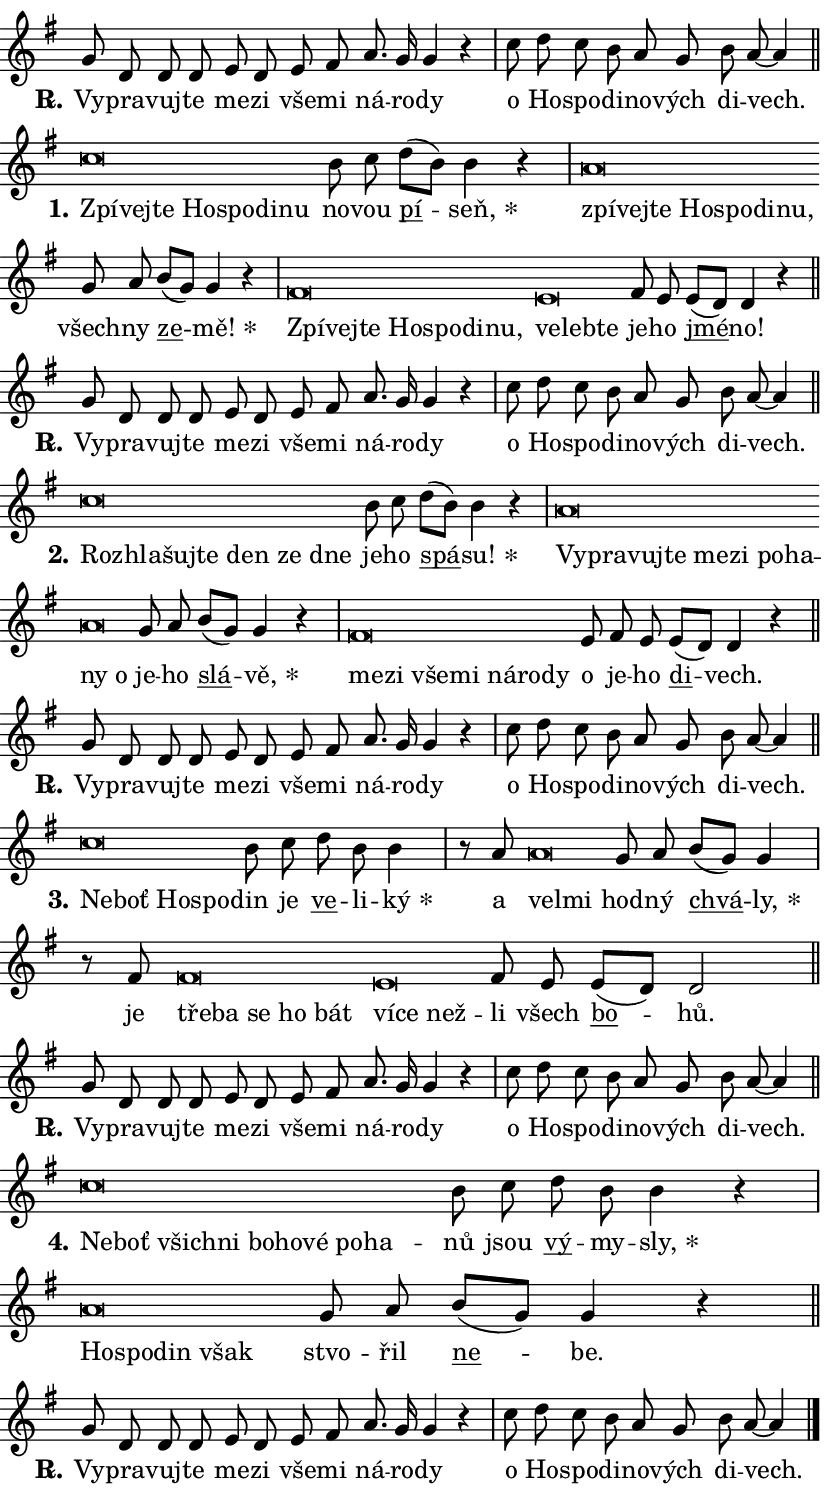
\version "2.24.0"
\header { tagline = "" }
\paper {
  indent = 0\cm
  top-margin = 0\cm
  right-margin = 0.13\cm % to fit lyric hyphens
  bottom-margin = 0\cm
  left-margin = 0\cm
  paper-width = 14\cm
  page-breaking = #ly:one-page-breaking
  system-system-spacing.basic-distance = #11
  score-system-spacing.basic-distance = #11
  ragged-last = ##f
}


%% Author: Thomas Morley
%% https://lists.gnu.org/archive/html/lilypond-user/2020-05/msg00002.html
#(define (line-position grob)
"Returns position of @var[grob} in current system:
   @code{'start}, if at first time-step
   @code{'end}, if at last time-step
   @code{'middle} otherwise
"
  (let* ((col (ly:item-get-column grob))
         (ln (ly:grob-object col 'left-neighbor))
         (rn (ly:grob-object col 'right-neighbor))
         (col-to-check-left (if (ly:grob? ln) ln col))
         (col-to-check-right (if (ly:grob? rn) rn col))
         (break-dir-left
           (and
             (ly:grob-property col-to-check-left 'non-musical #f)
             (ly:item-break-dir col-to-check-left)))
         (break-dir-right
           (and
             (ly:grob-property col-to-check-right 'non-musical #f)
             (ly:item-break-dir col-to-check-right))))
        (cond ((eqv? 1 break-dir-left) 'start)
              ((eqv? -1 break-dir-right) 'end)
              (else 'middle))))

#(define (tranparent-at-line-position vctor)
  (lambda (grob)
  "Relying on @code{line-position} select the relevant enry from @var{vctor}.
Used to determine transparency,"
    (case (line-position grob)
      ((end) (not (vector-ref vctor 0)))
      ((middle) (not (vector-ref vctor 1)))
      ((start) (not (vector-ref vctor 2))))))

noteHeadBreakVisibility =
#(define-music-function (break-visibility)(vector?)
"Makes @code{NoteHead}s transparent relying on @var{break-visibility}"
#{
  \override NoteHead.transparent =
    #(tranparent-at-line-position break-visibility)
#})

#(define delete-ledgers-for-transparent-note-heads
  (lambda (grob)
    "Reads whether a @code{NoteHead} is transparent.
If so this @code{NoteHead} is removed from @code{'note-heads} from
@var{grob}, which is supposed to be @code{LedgerLineSpanner}.
As a result ledgers are not printed for this @code{NoteHead}"
    (let* ((nhds-array (ly:grob-object grob 'note-heads))
           (nhds-list
             (if (ly:grob-array? nhds-array)
                 (ly:grob-array->list nhds-array)
                 '()))
           ;; Relies on the transparent-property being done before
           ;; Staff.LedgerLineSpanner.after-line-breaking is executed.
           ;; This is fragile ...
           (to-keep
             (remove
               (lambda (nhd)
                 (ly:grob-property nhd 'transparent #f))
               nhds-list)))
      ;; TODO find a better method to iterate over grob-arrays, similiar
      ;; to filter/remove etc for lists
      ;; For now rebuilt from scratch
      (set! (ly:grob-object grob 'note-heads)  '())
      (for-each
        (lambda (nhd)
          (ly:pointer-group-interface::add-grob grob 'note-heads nhd))
        to-keep))))

squashNotes = {
  \override NoteHead.X-extent = #'(-0.2 . 0.2)
  \override NoteHead.Y-extent = #'(-0.75 . 0)
  \override NoteHead.stencil =
    #(lambda (grob)
       (let ((pos (ly:grob-property grob 'staff-position)))
         (begin
           (if (< pos -7) (display "ERROR: Lower brevis then expected\n") (display ""))
           (if (<= pos -6) ly:text-interface::print ly:note-head::print))))
}
unSquashNotes = {
  \revert NoteHead.X-extent
  \revert NoteHead.Y-extent
  \revert NoteHead.stencil
}

hideNotes = \noteHeadBreakVisibility #begin-of-line-visible
unHideNotes = \noteHeadBreakVisibility #all-visible

% work-around for resetting accidentals
% https://lilypond.org/doc/v2.23/Documentation/notation/displaying-rhythms#unmetered-music
cadenzaMeasure = {
  \cadenzaOff
  \partial 1024 s1024
  \cadenzaOn
}

#(define-markup-command (accent layout props text) (markup?)
  "Underline accented syllable"
  (interpret-markup layout props
    #{\markup \override #'(offset . 4.3) \underline { #text }#}))

responsum = \markup \concat {
  "R" \hspace #-1.05 \path #0.1 #'((moveto 0 0.07) (lineto 0.9 0.8)) \hspace #0.05 "."
}

spaceSize = #0.6828661417322834 % exact space size for TeX Gyre Schola

\layout {
  \context {
    \Staff
    \remove "Time_signature_engraver"
    \override LedgerLineSpanner.after-line-breaking = #delete-ledgers-for-transparent-note-heads
  }
  \context {
    \Lyrics {
      \override LyricSpace.minimum-distance = \spaceSize
      \override LyricText.font-name = #"TeX Gyre Schola"
      \override LyricText.font-size = 1
      \override StanzaNumber.font-name = #"TeX Gyre Schola Bold"
      \override StanzaNumber.font-size = 1
    }
  }
  \context {
    \Score 
    \override NoteHead.text =
      #(lambda (grob) 
        (let ((pos (ly:grob-property grob 'staff-position)))
          #{\markup {
            \combine
              \halign #-0.55 \raise #(if (= pos -6) 0 0.5) \override #'(thickness . 2) \draw-line #'(3.2 . 0)
              \musicglyph "noteheads.sM1"
          }#}))
  }
}

% magnetic-lyrics.ily
%
%   written by
%     Jean Abou Samra <jean@abou-samra.fr>
%     Werner Lemberg <wl@gnu.org>
%
%   adapted by
%     Jiri Hon <jiri.hon@gmail.com>
%
% Version 2022-Apr-15

% https://www.mail-archive.com/lilypond-user@gnu.org/msg149350.html

#(define (Left_hyphen_pointer_engraver context)
   "Collect syllable-hyphen-syllable occurrences in lyrics and store
them in properties.  This engraver only looks to the left.  For
example, if the lyrics input is @code{foo -- bar}, it does the
following.

@itemize @bullet
@item
Set the @code{text} property of the @code{LyricHyphen} grob between
@q{foo} and @q{bar} to @code{foo}.

@item
Set the @code{left-hyphen} property of the @code{LyricText} grob with
text @q{foo} to the @code{LyricHyphen} grob between @q{foo} and
@q{bar}.
@end itemize

Use this auxiliary engraver in combination with the
@code{lyric-@/text::@/apply-@/magnetic-@/offset!} hook."
   (let ((hyphen #f)
         (text #f))
     (make-engraver
      (acknowledgers
       ((lyric-syllable-interface engraver grob source-engraver)
        (set! text grob)))
      (end-acknowledgers
       ((lyric-hyphen-interface engraver grob source-engraver)
        ;(when (not (grob::has-interface grob 'lyric-space-interface))
          (set! hyphen grob)));)
      ((stop-translation-timestep engraver)
       (when (and text hyphen)
         (ly:grob-set-object! text 'left-hyphen hyphen))
       (set! text #f)
       (set! hyphen #f)))))

#(define (lyric-text::apply-magnetic-offset! grob)
   "If the space between two syllables is less than the value in
property @code{LyricText@/.details@/.squash-threshold}, move the right
syllable to the left so that it gets concatenated with the left
syllable.

Use this function as a hook for
@code{LyricText@/.after-@/line-@/breaking} if the
@code{Left_@/hyphen_@/pointer_@/engraver} is active."
   (let ((hyphen (ly:grob-object grob 'left-hyphen #f)))
     (when hyphen
       (let ((left-text (ly:spanner-bound hyphen LEFT)))
         (when (grob::has-interface left-text 'lyric-syllable-interface)
           (let* ((common (ly:grob-common-refpoint grob left-text X))
                  (this-x-ext (ly:grob-extent grob common X))
                  (left-x-ext
                   (begin
                     ;; Trigger magnetism for left-text.
                     (ly:grob-property left-text 'after-line-breaking)
                     (ly:grob-extent left-text common X)))
                  ;; `delta` is the gap width between two syllables.
                  (delta (- (interval-start this-x-ext)
                            (interval-end left-x-ext)))
                  (details (ly:grob-property grob 'details))
                  (threshold (assoc-get 'squash-threshold details 0.2)))
             (when (< delta threshold)
               (let* (;; We have to manipulate the input text so that
                      ;; ligatures crossing syllable boundaries are not
                      ;; disabled.  For languages based on the Latin
                      ;; script this is essentially a beautification.
                      ;; However, for non-Western scripts it can be a
                      ;; necessity.
                      (lt (ly:grob-property left-text 'text))
                      (rt (ly:grob-property grob 'text))
                      (is-space (grob::has-interface hyphen 'lyric-space-interface))
                      (space (if is-space " " ""))
                      (extra-delta (if is-space spaceSize 0))
                      ;; Append new syllable.
                      (ltrt-space (if (and (string? lt) (string? rt))
                                (string-append lt space rt)
                                (make-concat-markup (list lt space rt))))
                      ;; Right-align `ltrt` to the right side.
                      (ltrt-space-markup (grob-interpret-markup
                               grob
                               (make-translate-markup
                                (cons (interval-length this-x-ext) 0)
                                (make-right-align-markup ltrt-space)))))
                 (begin
                   ;; Don't print `left-text`.
                   (ly:grob-set-property! left-text 'stencil #f)
                   ;; Set text and stencil (which holds all collected
                   ;; syllables so far) and shift it to the left.
                   (ly:grob-set-property! grob 'text ltrt-space)
                   (ly:grob-set-property! grob 'stencil ltrt-space-markup)
                   (ly:grob-translate-axis! grob (- (- delta extra-delta)) X))))))))))


#(define (lyric-hyphen::displace-bounds-first grob)
   ;; Make very sure this callback isn't triggered too early.
   (let ((left (ly:spanner-bound grob LEFT))
         (right (ly:spanner-bound grob RIGHT)))
     (ly:grob-property left 'after-line-breaking)
     (ly:grob-property right 'after-line-breaking)
     (ly:lyric-hyphen::print grob)))

squashThreshold = #0.4

\layout {
  \context {
    \Lyrics
    \consists #Left_hyphen_pointer_engraver
    \override LyricText.after-line-breaking =
      #lyric-text::apply-magnetic-offset!
    \override LyricHyphen.stencil = #lyric-hyphen::displace-bounds-first
    \override LyricText.details.squash-threshold = \squashThreshold
    \override LyricHyphen.minimum-distance = 0
    \override LyricHyphen.minimum-length = \squashThreshold
  }
}

squashText = \override LyricText.details.squash-threshold = 9999
unSquashText = \override LyricText.details.squash-threshold = \squashThreshold

leftText = \override LyricText.self-alignment-X = #LEFT
unLeftText = \revert LyricText.self-alignment-X

starOffset = #(lambda (grob) 
                (let ((x_offset (ly:self-alignment-interface::aligned-on-x-parent grob)))
                  (if (= x_offset 0) 0 (+ x_offset 1.2))))

star = #(define-music-function (syllable)(string?)
"Append star separator at the end of a syllable"
#{
  \once \override LyricText.X-offset = #starOffset
  \lyricmode { \markup {
    #syllable
    \override #'((font-name . "TeX Gyre Schola Bold")) \hspace #0.2 \lower #0.65 \larger "*"
  } }
#})

starAccent = #(define-music-function (syllable)(string?)
"Append star separator at the end of a syllable and make accent"
#{
  \once \override LyricText.X-offset = #starOffset
  \lyricmode { \markup {
    \accent #syllable
    \override #'((font-name . "TeX Gyre Schola Bold")) \hspace #0.2 \lower #0.65 \larger "*"
  } }
#})

breath = #(define-music-function (syllable)(string?)
"Append breathing indicator at the end of a syllable"
#{
  \lyricmode { \markup { #syllable "+" } }
#})

optionalBreath = #(define-music-function (syllable)(string?)
"Append optional breathing indicator at the end of a syllable"
#{
  \lyricmode { \markup { #syllable "(+)" } }
#})


\score {
    <<
        \new Voice = "melody" { \cadenzaOn \key g \major \relative { g'8 d d d e d e fis \bar "" a8. g16 g4 r \cadenzaMeasure \bar "|" c8 d c b \bar "" a g b a~ a4 \cadenzaMeasure \bar "||" \break } }
        \new Lyrics \lyricsto "melody" { \lyricmode { \set stanza = \responsum
Vy -- pra -- vuj -- te me -- zi vše -- mi ná -- ro -- dy o Ho -- spo -- di -- no -- vých di -- vech. } }
    >>
    \layout {}
}

\score {
    <<
        \new Voice = "melody" { \cadenzaOn \key g \major \relative { \squashNotes c''\breve*1/16 \hideNotes \breve*1/16 \bar "" \breve*1/16 \bar "" \breve*1/16 \bar "" \breve*1/16 \bar "" \breve*1/16 \breve*1/16 \bar "" \unHideNotes \unSquashNotes b8 c \bar "" d[( b)] b4 r \cadenzaMeasure \bar "|" \squashNotes a\breve*1/16 \hideNotes \breve*1/16 \bar "" \breve*1/16 \bar "" \breve*1/16 \bar "" \breve*1/16 \bar "" \breve*1/16 \breve*1/16 \bar "" \unHideNotes \unSquashNotes g8 a \bar "" b[( g)] g4 r \cadenzaMeasure \bar "|" \squashNotes fis\breve*1/16 \hideNotes \breve*1/16 \bar "" \breve*1/16 \bar "" \breve*1/16 \bar "" \breve*1/16 \bar "" \breve*1/16 \breve*1/16 \bar "" \unHideNotes \unSquashNotes \squashNotes e\breve*1/16 \hideNotes \breve*1/16 \breve*1/16 \bar "" \unHideNotes \unSquashNotes fis8 e \bar "" e[( d)] d4 r \cadenzaMeasure \bar "||" \break } }
        \new Lyrics \lyricsto "melody" { \lyricmode { \set stanza = "1."
\leftText Zpí -- \squashText vej -- te Ho -- spo -- di -- nu \unLeftText \unSquashText no -- vou \markup \accent pí -- \star seň, \leftText zpí -- \squashText vej -- te Ho -- spo -- di -- nu, \unLeftText \unSquashText všech -- ny \markup \accent ze -- \star mě! \leftText Zpí -- \squashText vej -- te Ho -- spo -- di -- nu, \unSquashText ve -- \squashText leb -- te \unLeftText \unSquashText je -- ho \markup \accent jmé -- no! } }
    >>
    \layout {}
}

\score {
    <<
        \new Voice = "melody" { \cadenzaOn \key g \major \relative { g'8 d d d e d e fis \bar "" a8. g16 g4 r \cadenzaMeasure \bar "|" c8 d c b \bar "" a g b a~ a4 \cadenzaMeasure \bar "||" \break } }
        \new Lyrics \lyricsto "melody" { \lyricmode { \set stanza = \responsum
Vy -- pra -- vuj -- te me -- zi vše -- mi ná -- ro -- dy o Ho -- spo -- di -- no -- vých di -- vech. } }
    >>
    \layout {}
}

\score {
    <<
        \new Voice = "melody" { \cadenzaOn \key g \major \relative { \squashNotes c''\breve*1/16 \hideNotes \breve*1/16 \bar "" \breve*1/16 \bar "" \breve*1/16 \bar "" \breve*1/16 \bar "" \breve*1/16 \breve*1/16 \bar "" \unHideNotes \unSquashNotes b8 c \bar "" d[( b)] b4 r \cadenzaMeasure \bar "|" \squashNotes a\breve*1/16 \hideNotes \breve*1/16 \bar "" \breve*1/16 \bar "" \breve*1/16 \bar "" \breve*1/16 \bar "" \breve*1/16 \bar "" \breve*1/16 \bar "" \breve*1/16 \bar "" \breve*1/16 \breve*1/16 \bar "" \unHideNotes \unSquashNotes g8 a \bar "" b[( g)] g4 r \cadenzaMeasure \bar "|" \squashNotes fis\breve*1/16 \hideNotes \breve*1/16 \bar "" \breve*1/16 \bar "" \breve*1/16 \bar "" \breve*1/16 \bar "" \breve*1/16 \breve*1/16 \bar "" \unHideNotes \unSquashNotes e8 fis8 e \bar "" e[( d)] d4 r \cadenzaMeasure \bar "||" \break } }
        \new Lyrics \lyricsto "melody" { \lyricmode { \set stanza = "2."
\leftText Roz -- \squashText hla -- šuj -- te den ze dne \unLeftText \unSquashText je -- ho \markup \accent spá -- \star su! \leftText Vy -- \squashText pra -- vuj -- te me -- zi po -- ha -- ny o \unLeftText \unSquashText je -- ho \markup \accent slá -- \star vě, \leftText me -- \squashText zi vše -- mi ná -- ro -- dy \unLeftText \unSquashText o je -- ho \markup \accent di -- vech. } }
    >>
    \layout {}
}

\score {
    <<
        \new Voice = "melody" { \cadenzaOn \key g \major \relative { g'8 d d d e d e fis \bar "" a8. g16 g4 r \cadenzaMeasure \bar "|" c8 d c b \bar "" a g b a~ a4 \cadenzaMeasure \bar "||" \break } }
        \new Lyrics \lyricsto "melody" { \lyricmode { \set stanza = \responsum
Vy -- pra -- vuj -- te me -- zi vše -- mi ná -- ro -- dy o Ho -- spo -- di -- no -- vých di -- vech. } }
    >>
    \layout {}
}

\score {
    <<
        \new Voice = "melody" { \cadenzaOn \key g \major \relative { \squashNotes c''\breve*1/16 \hideNotes \breve*1/16 \bar "" \breve*1/16 \breve*1/16 \bar "" \unHideNotes \unSquashNotes b8 c \bar "" d b b4 \cadenzaMeasure \bar "|" r8 a8 \squashNotes a\breve*1/16 \hideNotes \breve*1/16 \bar "" \unHideNotes \unSquashNotes g8 a \bar "" b[( g)] g4 \cadenzaMeasure \bar "|" r8 fis8 \squashNotes fis\breve*1/16 \hideNotes \breve*1/16 \bar "" \breve*1/16 \bar "" \breve*1/16 \breve*1/16 \bar "" \unHideNotes \unSquashNotes \squashNotes e\breve*1/16 \hideNotes \breve*1/16 \breve*1/16 \bar "" \unHideNotes \unSquashNotes fis8 e \bar "" e[( d)] d2 \cadenzaMeasure \bar "||" \break } }
        \new Lyrics \lyricsto "melody" { \lyricmode { \set stanza = "3."
\leftText Ne -- \squashText boť Ho -- spo -- \unLeftText \unSquashText din je \markup \accent ve -- li -- \star ký a \leftText vel -- \squashText mi \unLeftText \unSquashText hod -- ný \markup \accent chvá -- \star ly, je \leftText tře -- \squashText ba se ho bát \unSquashText ví -- \squashText ce než -- \unLeftText \unSquashText li všech \markup \accent bo -- hů. } }
    >>
    \layout {}
}

\score {
    <<
        \new Voice = "melody" { \cadenzaOn \key g \major \relative { g'8 d d d e d e fis \bar "" a8. g16 g4 r \cadenzaMeasure \bar "|" c8 d c b \bar "" a g b a~ a4 \cadenzaMeasure \bar "||" \break } }
        \new Lyrics \lyricsto "melody" { \lyricmode { \set stanza = \responsum
Vy -- pra -- vuj -- te me -- zi vše -- mi ná -- ro -- dy o Ho -- spo -- di -- no -- vých di -- vech. } }
    >>
    \layout {}
}

\score {
    <<
        \new Voice = "melody" { \cadenzaOn \key g \major \relative { \squashNotes c''\breve*1/16 \hideNotes \breve*1/16 \bar "" \breve*1/16 \bar "" \breve*1/16 \bar "" \breve*1/16 \bar "" \breve*1/16 \bar "" \breve*1/16 \bar "" \breve*1/16 \breve*1/16 \bar "" \unHideNotes \unSquashNotes b8 c \bar "" d b b4 r \cadenzaMeasure \bar "|" \squashNotes a\breve*1/16 \hideNotes \breve*1/16 \bar "" \breve*1/16 \breve*1/16 \bar "" \unHideNotes \unSquashNotes g8 a \bar "" b[( g)] g4 r \cadenzaMeasure \bar "||" \break } }
        \new Lyrics \lyricsto "melody" { \lyricmode { \set stanza = "4."
\leftText Ne -- \squashText boť všich -- ni bo -- ho -- vé po -- ha -- \unLeftText \unSquashText nů jsou \markup \accent vý -- my -- \star sly, \leftText Ho -- \squashText spo -- din však \unLeftText \unSquashText stvo -- řil \markup \accent ne -- be. } }
    >>
    \layout {}
}

\score {
    <<
        \new Voice = "melody" { \cadenzaOn \key g \major \relative { g'8 d d d e d e fis \bar "" a8. g16 g4 r \cadenzaMeasure \bar "|" c8 d c b \bar "" a g b a~ a4 \cadenzaMeasure \bar "||" \break } \bar "|." }
        \new Lyrics \lyricsto "melody" { \lyricmode { \set stanza = \responsum
Vy -- pra -- vuj -- te me -- zi vše -- mi ná -- ro -- dy o Ho -- spo -- di -- no -- vých di -- vech. } }
    >>
    \layout {}
}
